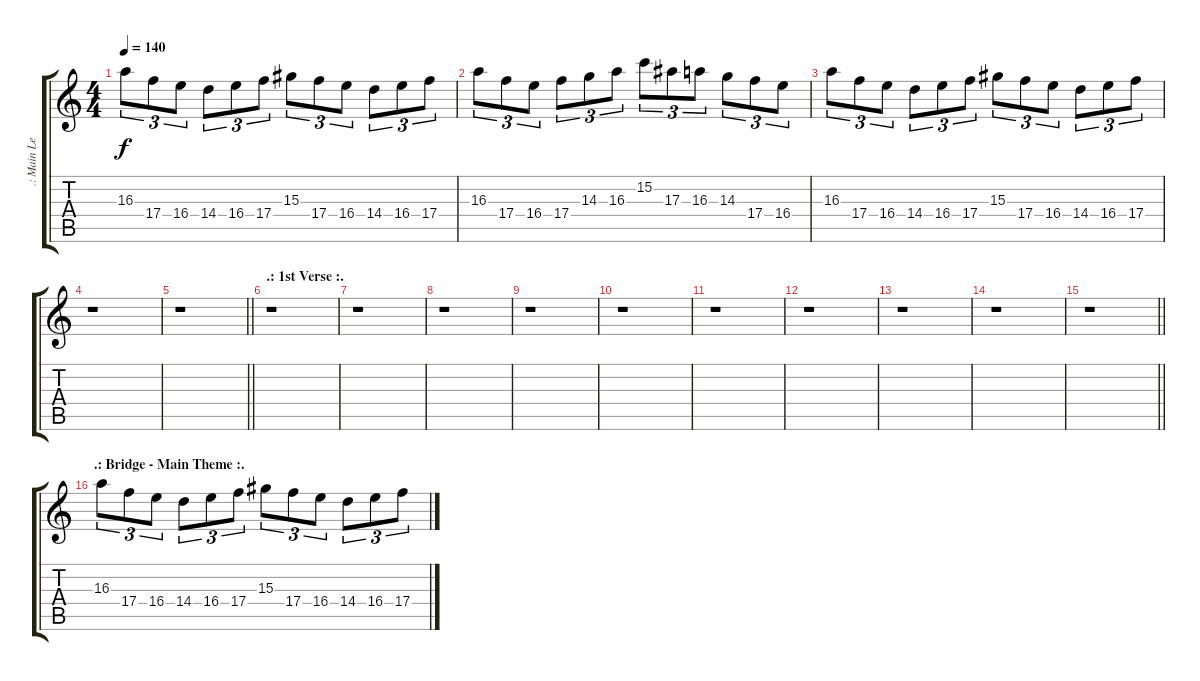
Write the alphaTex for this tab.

\track (".: Main Lead Guitar :." ".: Main Le") {mute instrument distortionguitar}
\staff {score tabs}
\tuning (D4 A3 F3 C3 G2 D2) {hide}
\ts (4 4)
\tempo 140
\clef g2
\ks c
16.3.8{tu (3 2) dy f} 17.4.8{tu (3 2)} 16.4.8{tu (3 2)} 14.4.8{tu (3 2)} 16.4.8{tu (3 2)} 17.4.8{tu (3 2)} 15.3.8{tu (3 2)} 17.4.8{tu (3 2)} 16.4.8{tu (3 2)} 14.4.8{tu (3 2)} 16.4.8{tu (3 2)} 17.4.8{tu (3 2)} |
16.3.8{tu (3 2)} 17.4.8{tu (3 2)} 16.4.8{tu (3 2)} 17.4.8{tu (3 2)} 14.3.8{tu (3 2)} 16.3.8{tu (3 2)} 15.2.8{tu (3 2)} 17.3.8{tu (3 2)} 16.3.8{tu (3 2)} 14.3.8{tu (3 2)} 17.4.8{tu (3 2)} 16.4.8{tu (3 2)} |
16.3.8{tu (3 2)} 17.4.8{tu (3 2)} 16.4.8{tu (3 2)} 14.4.8{tu (3 2)} 16.4.8{tu (3 2)} 17.4.8{tu (3 2)} 15.3.8{tu (3 2)} 17.4.8{tu (3 2)} 16.4.8{tu (3 2)} 14.4.8{tu (3 2)} 16.4.8{tu (3 2)} 17.4.8{tu (3 2)} |
r.1 |
\barLineRight lightlight
r.1 |
\section ("" ".: 1st Verse :.")
r.1 |
r.1 |
r.1 |
r.1 |
r.1 |
r.1 |
r.1 |
r.1 |
r.1 |
\barLineRight lightlight
r.1 |
\section ("" ".: Bridge - Main Theme :.")
16.3.8{tu (3 2)} 17.4.8{tu (3 2)} 16.4.8{tu (3 2)} 14.4.8{tu (3 2)} 16.4.8{tu (3 2)} 17.4.8{tu (3 2)} 15.3.8{tu (3 2)} 17.4.8{tu (3 2)} 16.4.8{tu (3 2)} 14.4.8{tu (3 2)} 16.4.8{tu (3 2)} 17.4.8{tu (3 2)}
